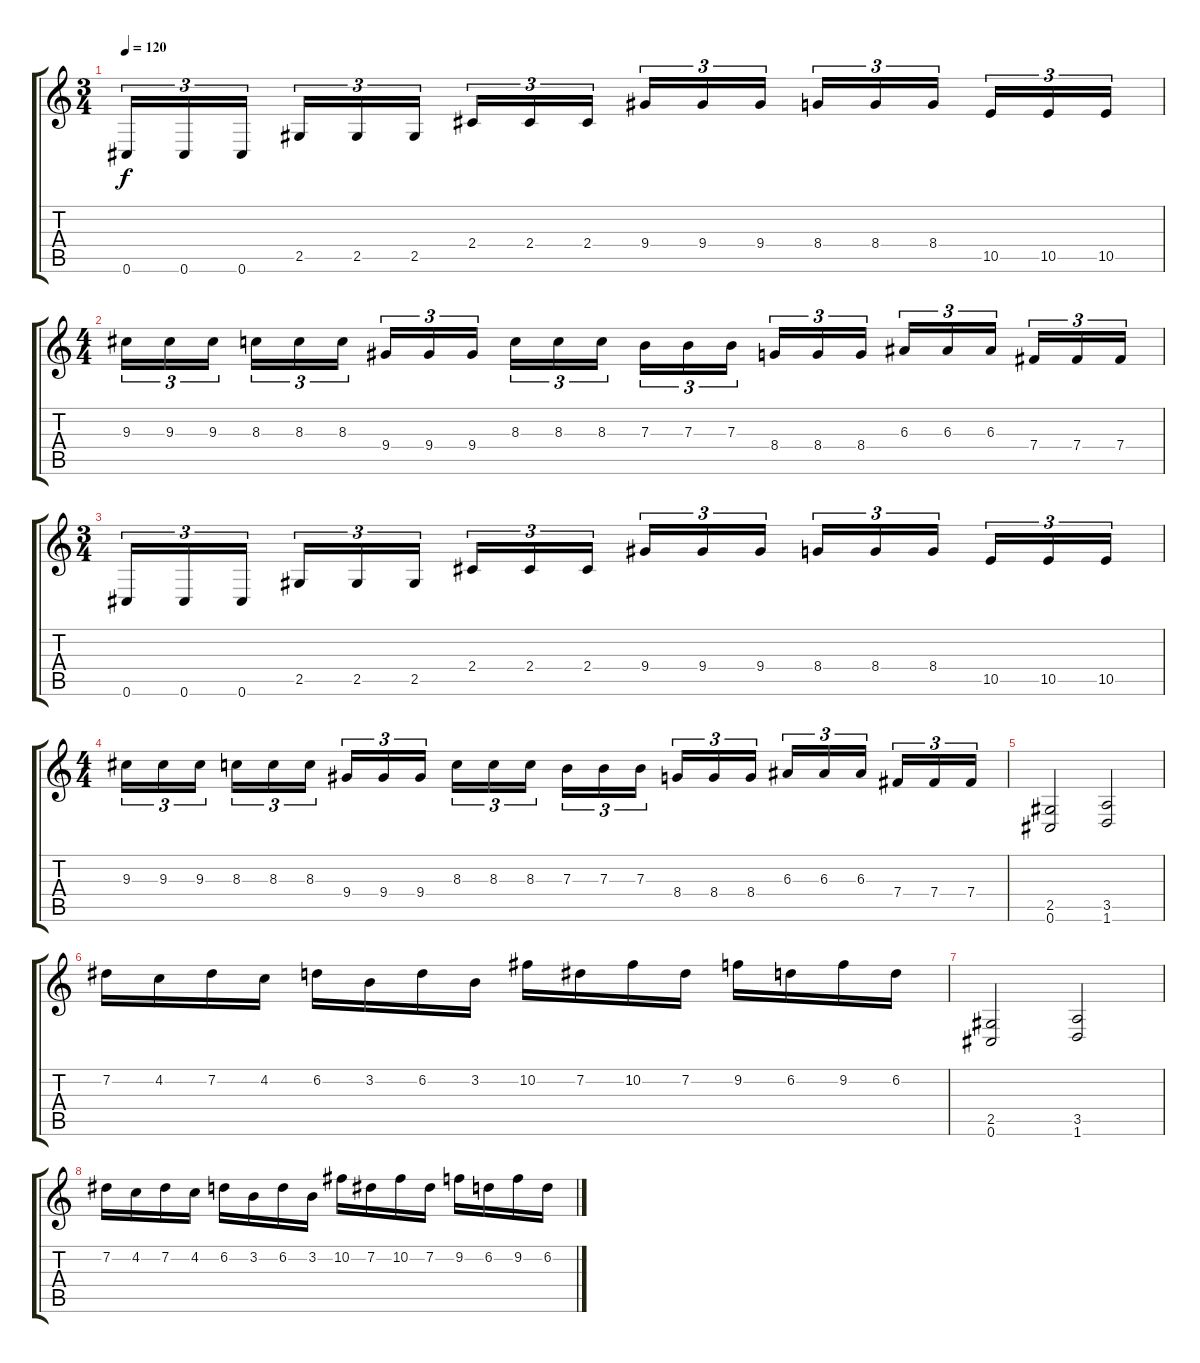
\track "" {instrument distortionguitar}
\staff {score tabs}
\tuning (Db4 Ab3 E3 B2 Gb2 Db2) {hide}
\ts (3 4)
\tempo 120
\clef g2
\ks c
0.6.16{tu (3 2) dy f} 0.6.16{tu (3 2)} 0.6.16{tu (3 2)} 2.5.16{tu (3 2)} 2.5.16{tu (3 2)} 2.5.16{tu (3 2)} 2.4.16{tu (3 2)} 2.4.16{tu (3 2)} 2.4.16{tu (3 2)} 9.4.16{tu (3 2)} 9.4.16{tu (3 2)} 9.4.16{tu (3 2)} 8.4.16{tu (3 2)} 8.4.16{tu (3 2)} 8.4.16{tu (3 2)} 10.5.16{tu (3 2)} 10.5.16{tu (3 2)} 10.5.16{tu (3 2)} |
\ts (4 4)
9.3.16{tu (3 2)} 9.3.16{tu (3 2)} 9.3.16{tu (3 2)} 8.3.16{tu (3 2)} 8.3.16{tu (3 2)} 8.3.16{tu (3 2)} 9.4.16{tu (3 2)} 9.4.16{tu (3 2)} 9.4.16{tu (3 2)} 8.3.16{tu (3 2)} 8.3.16{tu (3 2)} 8.3.16{tu (3 2)} 7.3.16{tu (3 2)} 7.3.16{tu (3 2)} 7.3.16{tu (3 2)} 8.4.16{tu (3 2)} 8.4.16{tu (3 2)} 8.4.16{tu (3 2)} 6.3.16{tu (3 2)} 6.3.16{tu (3 2)} 6.3.16{tu (3 2)} 7.4.16{tu (3 2)} 7.4.16{tu (3 2)} 7.4.16{tu (3 2)} |
\ts (3 4)
0.6.16{tu (3 2)} 0.6.16{tu (3 2)} 0.6.16{tu (3 2)} 2.5.16{tu (3 2)} 2.5.16{tu (3 2)} 2.5.16{tu (3 2)} 2.4.16{tu (3 2)} 2.4.16{tu (3 2)} 2.4.16{tu (3 2)} 9.4.16{tu (3 2)} 9.4.16{tu (3 2)} 9.4.16{tu (3 2)} 8.4.16{tu (3 2)} 8.4.16{tu (3 2)} 8.4.16{tu (3 2)} 10.5.16{tu (3 2)} 10.5.16{tu (3 2)} 10.5.16{tu (3 2)} |
\ts (4 4)
9.3.16{tu (3 2)} 9.3.16{tu (3 2)} 9.3.16{tu (3 2)} 8.3.16{tu (3 2)} 8.3.16{tu (3 2)} 8.3.16{tu (3 2)} 9.4.16{tu (3 2)} 9.4.16{tu (3 2)} 9.4.16{tu (3 2)} 8.3.16{tu (3 2)} 8.3.16{tu (3 2)} 8.3.16{tu (3 2)} 7.3.16{tu (3 2)} 7.3.16{tu (3 2)} 7.3.16{tu (3 2)} 8.4.16{tu (3 2)} 8.4.16{tu (3 2)} 8.4.16{tu (3 2)} 6.3.16{tu (3 2)} 6.3.16{tu (3 2)} 6.3.16{tu (3 2)} 7.4.16{tu (3 2)} 7.4.16{tu (3 2)} 7.4.16{tu (3 2)} |
(2.5 0.6).2 (3.5 1.6).2 |
7.2.16 4.2.16 7.2.16 4.2.16 6.2.16 3.2.16 6.2.16 3.2.16 10.2.16 7.2.16 10.2.16 7.2.16 9.2.16 6.2.16 9.2.16 6.2.16 |
(2.5 0.6).2 (3.5 1.6).2 |
7.2.16 4.2.16 7.2.16 4.2.16 6.2.16 3.2.16 6.2.16 3.2.16 10.2.16 7.2.16 10.2.16 7.2.16 9.2.16 6.2.16 9.2.16 6.2.16
